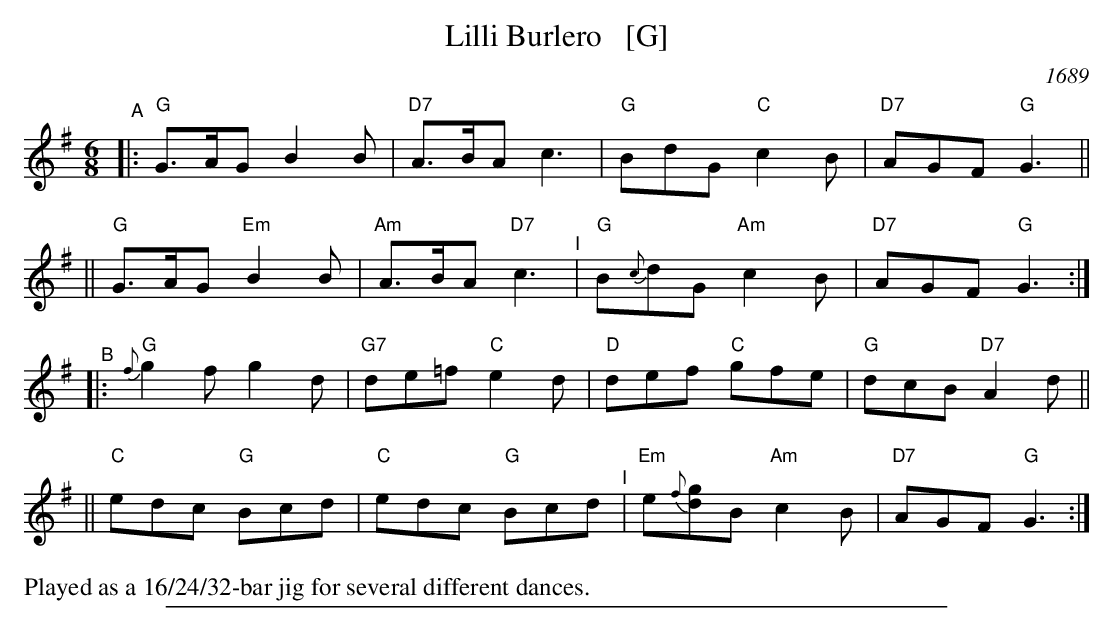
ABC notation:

X:1
T: Lilli Burlero   [G]
O: 1689
M: 6/8
K: G
"^A"\
|: "G"G>AG B2B | "D7"A>BA c3 | "G"BdG "C"c2B | "D7"AGF"G"G3 ||
|| "G"G>AG "Em"B2B | "Am"A>BA "D7"c3 "^I"| "G"B{c}dG "Am"c2B | "D7"AGF"G"G3 :|
"^B"\
|: "G"{f}g2f g2d | "G7"de=f "C"e2d | "D"def "C"gfe | "G"dcB "D7"A2d ||
|| "C"edc "G"Bcd | "C"edc "G"Bcd "^I"| "Em"e{f}[gd]B "Am"c2B | "D7"AGF "G"G3 :|
